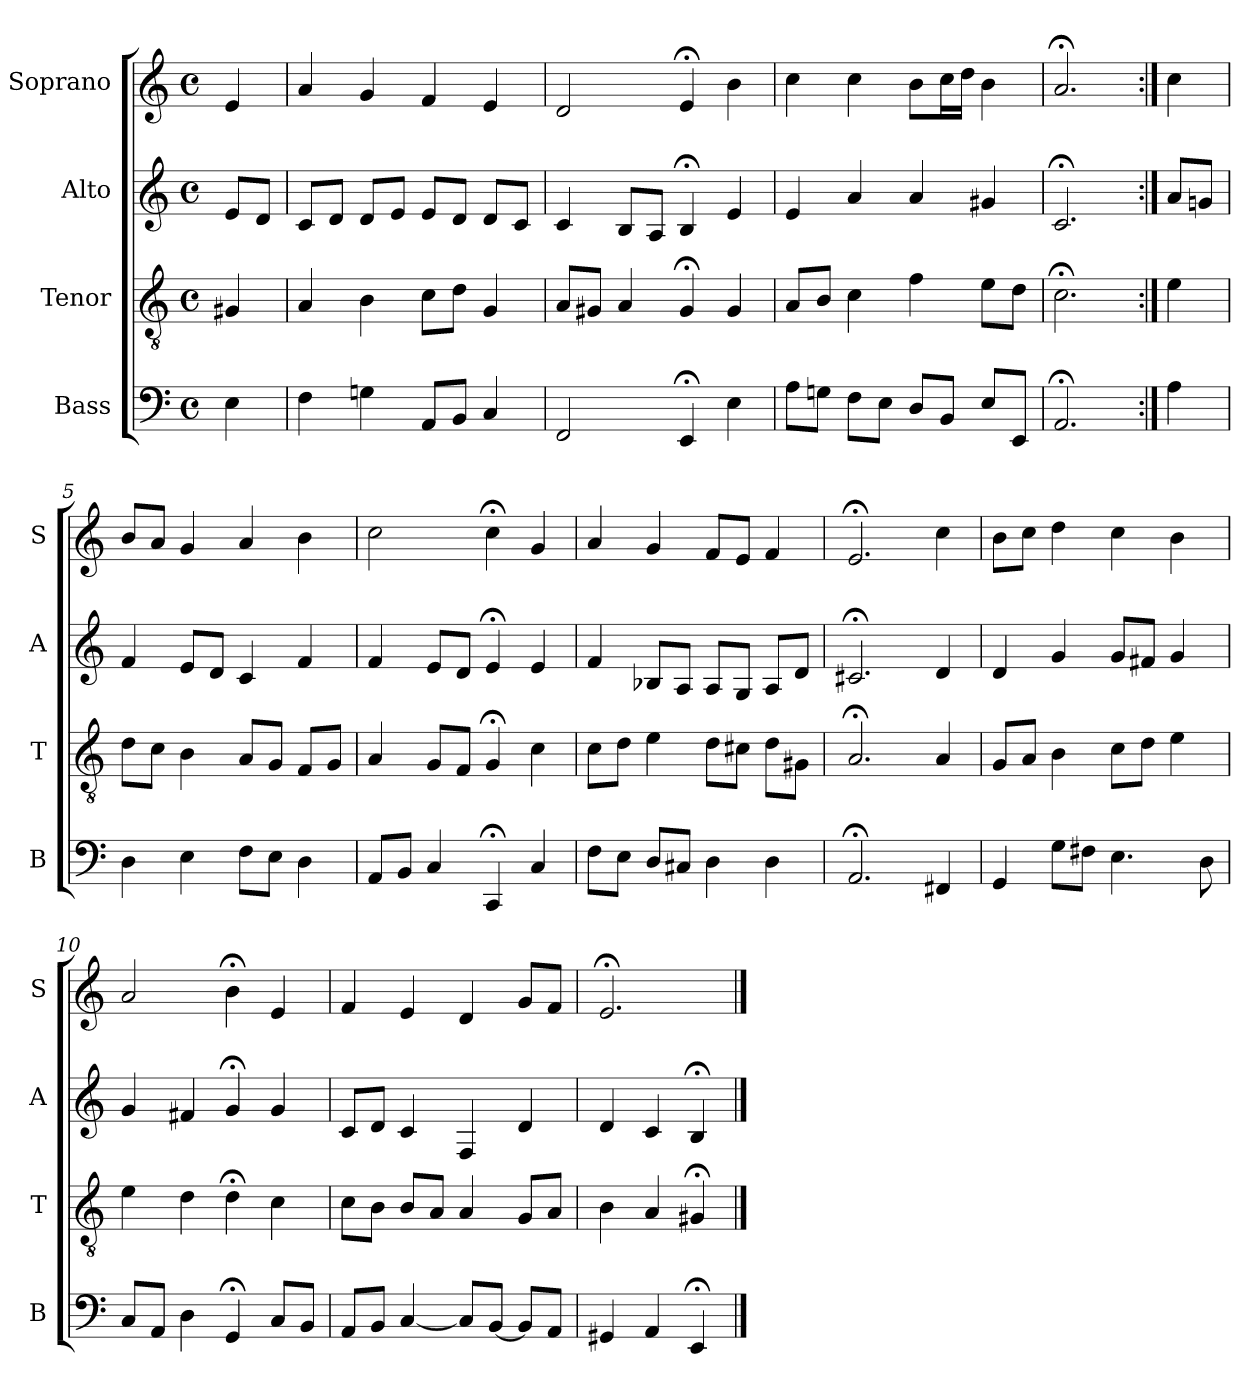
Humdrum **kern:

**kern	**kern	**kern	**kern
*part4	*part3	*part2	*part1
*staff4	*staff3	*staff2	*staff1
*I"Bass	*I"Tenor	*I"Alto	*I"Soprano
*I'B	*I'T	*I'A	*I'S
*clefF4	*clefGv2	*clefG2	*clefG2
*k[]	*k[]	*k[]	*k[]
*a:	*a:	*a:	*a:
*M4/4	*M4/4	*M4/4	*M4/4
*met(c)	*met(c)	*met(c)	*met(c)
*MM100	*MM100	*MM100	*MM100
=	=	=	=
4E	4G#X	8eL	4e
.	.	8dJ	.
=1	=1	=1	=1
4F	4A	8cL	4a
.	.	8dJ	.
4Gn	4B	8dL	4g
.	.	8eJ	.
8AAL	8cL	8eL	4f
8BBJ	8dJ	8dJ	.
4C	4G	8dL	4e
.	.	8cJ	.
=2	=2	=2	=2
2FF	8AL	4c	2d
.	8G#XJ	.	.
.	4A	8BL	.
.	.	8AJ	.
4EE;<	4G#;<	4B;<i	4e;<i
4E	4G#	4ei	4bi
=3	=3	=3	=3
8AL	8AL	4e	4cc
8GnJ	8BJ	.	.
8FL	4c	4a	4cc
8EJ	.	.	.
8DL	4f	4a	8bL
8BBJ	.	.	16ccL
.	.	.	16ddJJ
8EL	8eL	4g#X	4b
8EEJ	8dJ	.	.
=4	=4	=4	=4
2.AA;<	2.c;<	2.c;<	2.a;<
=:|!	=:|!	=:|!	=:|!
4A	4e	8aL	4cc
.	.	8gnJ	.
=5	=5	=5	=5
4D	8dL	4f	8bL
.	8cJ	.	8aJ
4E	4B	8eL	4g
.	.	8dJ	.
8FL	8AL	4c	4a
8EJ	8GJ	.	.
4D	8FL	4f	4b
.	8GJ	.	.
=6	=6	=6	=6
8AAL	4A	4f	2cc
8BBJ	.	.	.
4C	8GL	8eL	.
.	8FJ	8dJ	.
4CC;<	4G;<	4e;<	4cc;<
4C	4c	4e	4g
=7	=7	=7	=7
8FL	8cL	4f	4a
8EJ	8dJ	.	.
8DL	4e	8B-XL	4g
8C#XJ	.	8AJ	.
4D	8dL	8AL	8fL
.	8c#XJ	8GJ	8eJ
4D	8dL	8AL	4f
.	8G#XJ	8dJ	.
=8	=8	=8	=8
2.AA;<	2.A;<	2.c#X;<	2.e;<
4FF#X	4A	4d	4cc
=9	=9	=9	=9
4GG	8GL	4d	8bL
.	8AJ	.	8ccJ
8GL	4B	4g	4dd
8F#XJ	.	.	.
4.E	8cL	8gL	4cc
.	8dJ	8f#XJ	.
.	4e	4g	4b
8D	.	.	.
=10	=10	=10	=10
8CL	4e	4g	2a
8AAJ	.	.	.
4D	4d	4f#X	.
4GG;<	4d;<	4g;<	4b;<
8CL	4c	4g	4e
8BBJ	.	.	.
=11	=11	=11	=11
8AAL	8cL	8cL	4f
8BBJ	8BJ	8dJ	.
[4C	8BL	4c	4e
.	8AJ	.	.
8CL]	4A	4F	4d
[8BBJ	.	.	.
8BBL]	8GL	4d	8gL
8AAJ	8AJ	.	8fJ
=12	=12	=12	=12
4GG#X	4B	4d	2.e;<
4AA	4A	4c	.
4EE;<	4G#X;<	4B;<	.
==	==	==	==
*-	*-	*-	*-
